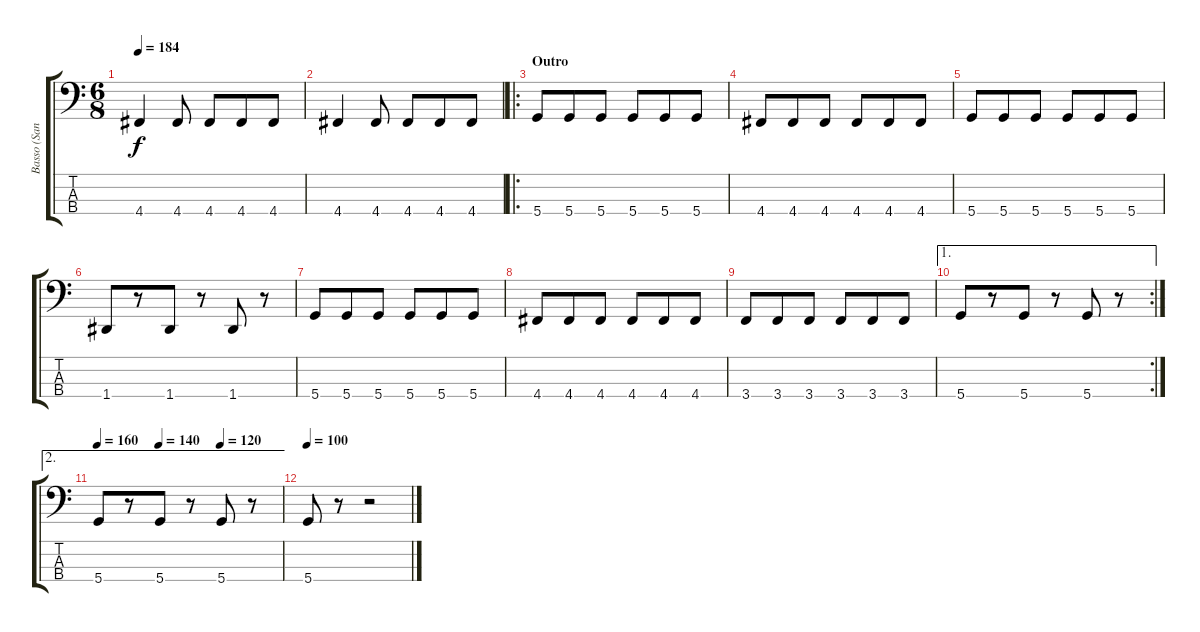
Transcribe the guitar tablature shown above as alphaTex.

\track ("Basso (Santtu)" "Basso (San") {instrument electricbasspick}
\staff {score tabs}
\tuning (G2 D2 A1 D1) {hide}
\ts (6 8)
\tempo 184
\clef f4
\ks c
4.4.4{dy f} 4.4.8 4.4.8 4.4.8 4.4.8 |
4.4.4 4.4.8 4.4.8 4.4.8 4.4.8 |
\ro
\section ("" "Outro")
5.4.8 5.4.8 5.4.8 5.4.8 5.4.8 5.4.8 |
4.4.8 4.4.8 4.4.8 4.4.8 4.4.8 4.4.8 |
5.4.8 5.4.8 5.4.8 5.4.8 5.4.8 5.4.8 |
1.4.8 r.8 1.4.8 r.8 1.4.8 r.8 |
5.4.8 5.4.8 5.4.8 5.4.8 5.4.8 5.4.8 |
4.4.8 4.4.8 4.4.8 4.4.8 4.4.8 4.4.8 |
3.4.8 3.4.8 3.4.8 3.4.8 3.4.8 3.4.8 |
\ae 1
\rc 2
5.4.8 r.8 5.4.8 r.8 5.4.8 r.8 |
\ae 2
\tempo 160
\tempo (140 0.3333333333333333)
\tempo (120 0.6666666666666666)
5.4.8 r.8 5.4.8 r.8 5.4.8 r.8 |
\tempo 100
5.4.8 r.8 r.2
